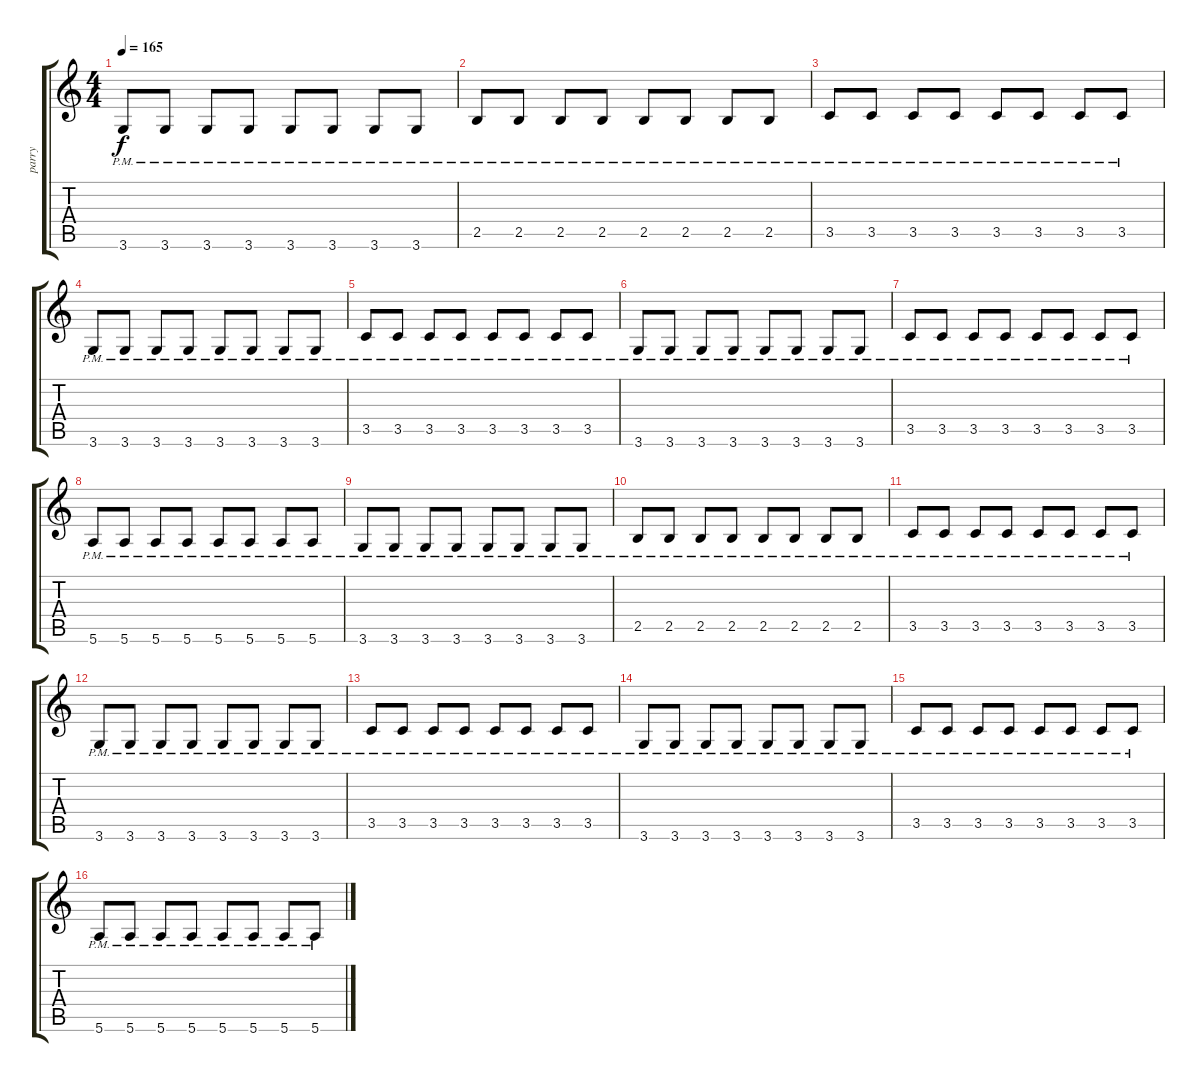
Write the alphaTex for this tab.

\track ("parry" "parry") {instrument overdrivenguitar}
\staff {score tabs}
\tuning (E4 B3 G3 D3 A2 E2) {hide}
\ts (4 4)
\tempo 165
\clef g2
\ks c
3.6{pm}.8{dy f} 3.6{pm}.8 3.6{pm}.8 3.6{pm}.8 3.6{pm}.8 3.6{pm}.8 3.6{pm}.8 3.6{pm}.8 |
2.5{pm}.8 2.5{pm}.8 2.5{pm}.8 2.5{pm}.8 2.5{pm}.8 2.5{pm}.8 2.5{pm}.8 2.5{pm}.8 |
3.5{pm}.8 3.5{pm}.8 3.5{pm}.8 3.5{pm}.8 3.5{pm}.8 3.5{pm}.8 3.5{pm}.8 3.5{pm}.8 |
3.6{pm}.8 3.6{pm}.8 3.6{pm}.8 3.6{pm}.8 3.6{pm}.8 3.6{pm}.8 3.6{pm}.8 3.6{pm}.8 |
3.5{pm}.8 3.5{pm}.8 3.5{pm}.8 3.5{pm}.8 3.5{pm}.8 3.5{pm}.8 3.5{pm}.8 3.5{pm}.8 |
3.6{pm}.8 3.6{pm}.8 3.6{pm}.8 3.6{pm}.8 3.6{pm}.8 3.6{pm}.8 3.6{pm}.8 3.6{pm}.8 |
3.5{pm}.8 3.5{pm}.8 3.5{pm}.8 3.5{pm}.8 3.5{pm}.8 3.5{pm}.8 3.5{pm}.8 3.5{pm}.8 |
5.6{pm}.8 5.6{pm}.8 5.6{pm}.8 5.6{pm}.8 5.6{pm}.8 5.6{pm}.8 5.6{pm}.8 5.6{pm}.8 |
3.6{pm}.8 3.6{pm}.8 3.6{pm}.8 3.6{pm}.8 3.6{pm}.8 3.6{pm}.8 3.6{pm}.8 3.6{pm}.8 |
2.5{pm}.8 2.5{pm}.8 2.5{pm}.8 2.5{pm}.8 2.5{pm}.8 2.5{pm}.8 2.5{pm}.8 2.5{pm}.8 |
3.5{pm}.8 3.5{pm}.8 3.5{pm}.8 3.5{pm}.8 3.5{pm}.8 3.5{pm}.8 3.5{pm}.8 3.5{pm}.8 |
3.6{pm}.8 3.6{pm}.8 3.6{pm}.8 3.6{pm}.8 3.6{pm}.8 3.6{pm}.8 3.6{pm}.8 3.6{pm}.8 |
3.5{pm}.8 3.5{pm}.8 3.5{pm}.8 3.5{pm}.8 3.5{pm}.8 3.5{pm}.8 3.5{pm}.8 3.5{pm}.8 |
3.6{pm}.8 3.6{pm}.8 3.6{pm}.8 3.6{pm}.8 3.6{pm}.8 3.6{pm}.8 3.6{pm}.8 3.6{pm}.8 |
3.5{pm}.8 3.5{pm}.8 3.5{pm}.8 3.5{pm}.8 3.5{pm}.8 3.5{pm}.8 3.5{pm}.8 3.5{pm}.8 |
5.6{pm}.8 5.6{pm}.8 5.6{pm}.8 5.6{pm}.8 5.6{pm}.8 5.6{pm}.8 5.6{pm}.8 5.6{pm}.8
